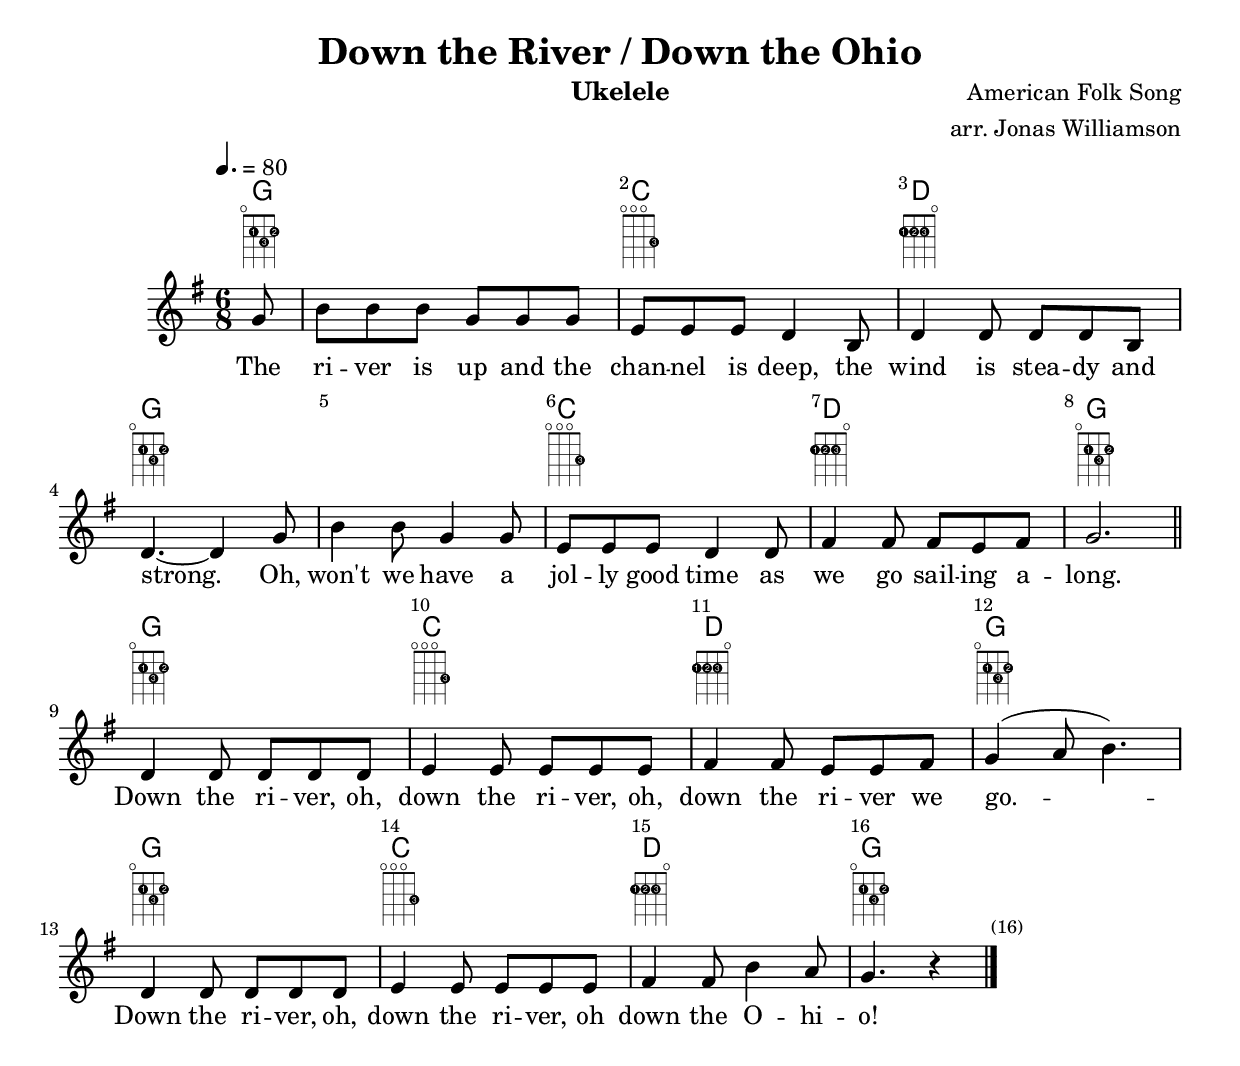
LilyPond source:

\version "2.7.39"
\include "predefined-ukulele-fretboards.ly"
\header {
       title = "Down the River / Down the Ohio"
       composer = "American Folk Song"
       instrument = "Ukelele"
       arranger = "arr. Jonas Williamson"
}


     global = {
        \time 6/8
	\tempo 4.=80
	
}
     

	
    myChords = \chordmode { \set chordChanges = ##t
    \partial 8 g8
    g2.
    c2.
    d2.
    g2.
    
    g2.
    c2.
    d2.
    g2.

    g2.
    c2.
    d2.
    g2.

    g2.
    c2.
    d2.
    g2.

    
    
    

    
    




    
      
    }
    fretBoards = {  \set Staff.stringTunings = #ukulele-tuning
        \override FretBoard.fret-diagram-details.finger-code = #'in-dot
        \myChords}

     vocals =  \relative c'' {
        \key g\major 
 
    \partial 8 g8
    b8 b8 b8 g8 g8 g8
    e8 e e d4 b8
    d4 d8 d8 d8 b8
    d4. ~ d4 g8
    b4 b8 g4 g8
    e8 e8 e8 d4 d8
    fis4 fis 8 fis8 e8 fis8 
    g2.

    \bar "||" \break

    d4 d8 d8 d8 d8
    e4 e8 e8 e8 e8 
    fis4 fis8 e8 e8 fis8
    g4 ( a8 b4.) 
    
     d,4 d8 d8 d8 d8
     e4 e8 e8 e8 e8
    fis4 fis8 b4 a8 
    g4. r4



    


      
       

        \bar "|."
     }
  
	\addlyrics { The ri -- ver is up and the chan -- nel is deep, the wind is stea -- dy and strong.  Oh, won't we have a jol -- ly good time as we go sail -- ing a -- long. Down the ri -- ver, oh, down the ri -- ver, oh, down the ri -- ver we go. --  Down the ri -- ver, oh, down the ri -- ver, oh down the O -- hi -- o!  }


     \score {
         
        \new StaffGroup <<
           \new ChordNames \myChords
           \new FretBoards \fretBoards
           \new Staff << \global \vocals >>


     >>
     \layout {\context {
      \Score
      barNumberVisibility = #first-bar-number-invisible-save-broken-bars
    \override BarNumber.break-visibility = ##(#f #t #t)
      \override SpacingSpanner.base-shortest-duration = #(ly:make-moment 1/16)
      \override VerticalAxisGroup
              .default-staff-staff-spacing
              .basic-distance = #200
}
    \context {
    \Staff
    \override VerticalAxisGroup
              .default-staff-staff-spacing
              .basic-distance = 200
  }
  }


        \midi { \tempo 2=90}
     }  
